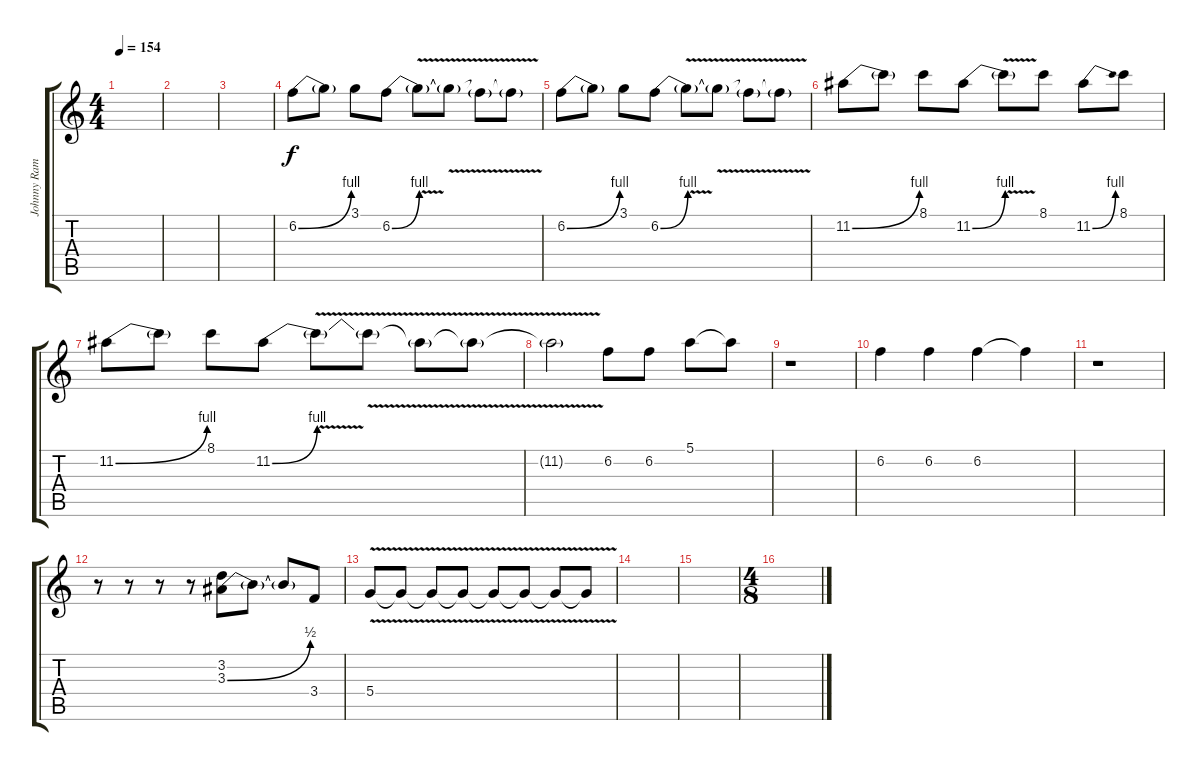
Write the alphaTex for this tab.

\track ("Johnny Ramone - Guitar 2" "Johnny Ram") {instrument overdrivenguitar}
\staff {score tabs}
\tuning (E4 B3 G3 D3 A2 E2) {hide}
\ts (4 4)
\tempo 154
\clef g2
\ks c
|
|
|
6.2{be (bend 0 0 60 4)}.8 6.2{t}.8 3.1.8 6.2{be (bend 0 0 60 4)}.8 6.2{v t}.8 6.2{v t}.8 6.2{v t}.8 6.2{v t}.8 |
6.2{be (bend 0 0 60 4)}.8 6.2{t}.8 3.1.8 6.2{be (bend 0 0 60 4)}.8 6.2{v t}.8 6.2{v t}.8 6.2{v t}.8 6.2{v t}.8 |
11.2{be (bend 0 0 60 4)}.8 11.2{t}.8 8.1.8 11.2{be (bend 0 0 60 4)}.8 11.2{v t}.8 8.1.8 11.2{be (bend 0 0 60 4)}.8 8.1.8 |
11.2{be (bend 0 0 60 4)}.8 11.2{t}.8 8.1.8 11.2{be (bend 0 0 60 4)}.8 11.2{v t}.8 11.2{v t}.8 11.2{v t}.8 11.2{v t}.8 |
11.2{t}.2 6.2.8 6.2.8 5.1.8 5.1{t}.8 |
r.1 |
6.2.4 6.2.4 6.2.4 6.2{t}.4 |
r.1 |
r.8 r.8 r.8 r.8 (3.2 3.3{be (bend 0 0 60 2)}).8 3.3{t}.8 3.3{t}.8 3.4.8 |
5.4{v}.8 5.4{v t}.8 5.4{v t}.8 5.4{v t}.8 5.4{v t}.8 5.4{v t}.8 5.4{v t}.8 5.4{t}.8 |
|
|
\ts (4 8)
